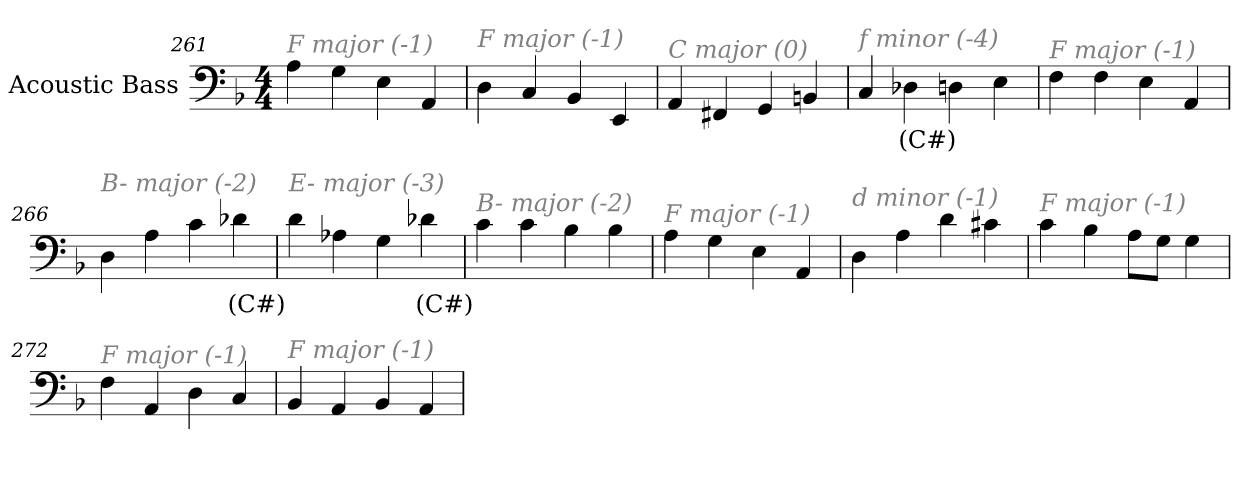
**kern	**text
*part1	*part1
*staff1	*staff1
*I"Acoustic Bass	*
*clefF4	*
*ITrd7c12	*
*k[b-]	*
*F:	*
*M4/4	*
=261	=261
!LO:TX:i:color=#808080:t=F major (-1)	!
4AA	.
4GG	.
4EE	.
4AAA	.
=262	=262
!LO:TX:i:color=#808080:t=F major (-1)	!
4DD	.
4CC	.
4BBB-	.
4EEE	.
=263	=263
!LO:TX:i:color=#808080:t=C major (0)	!
4AAA	.
4FFF#X	.
4GGG	.
4BBBn	.
=264	=264
!LO:TX:i:color=#808080:t=f minor (-4)	!
4CC	.
4DD-Xi	(C#)
4DD	.
4EE	.
=265	=265
!LO:TX:i:color=#808080:t=F major (-1)	!
4FF	.
4FF	.
4EE	.
4AAA	.
=266	=266
!LO:TX:i:color=#808080:t=B- major (-2)	!
4DD	.
4AA	.
4C	.
4D-Xi	(C#)
=267	=267
!LO:TX:i:color=#808080:t=E- major (-3)	!
4D	.
4AA-X	.
4GG	.
4D-Xi	(C#)
=268	=268
!LO:TX:i:color=#808080:t=B- major (-2)	!
4C	.
4C	.
4BB-	.
4BB-	.
=269	=269
!LO:TX:i:color=#808080:t=F major (-1)	!
4AA	.
4GG	.
4EE	.
4AAA	.
=270	=270
!LO:TX:i:color=#808080:t=d minor (-1)	!
4DD	.
4AA	.
4D	.
4C#X	.
=271	=271
!LO:TX:i:color=#808080:t=F major (-1)	!
4C	.
4BB-	.
8AAL	.
8GGJ	.
4GG	.
=272	=272
!LO:TX:i:color=#808080:t=F major (-1)	!
4FF	.
4AAA	.
4DD	.
4CC	.
=273	=273
!LO:TX:i:color=#808080:t=F major (-1)	!
4BBB-	.
4AAA	.
4BBB-	.
4AAA	.
=	=
*-	*-
